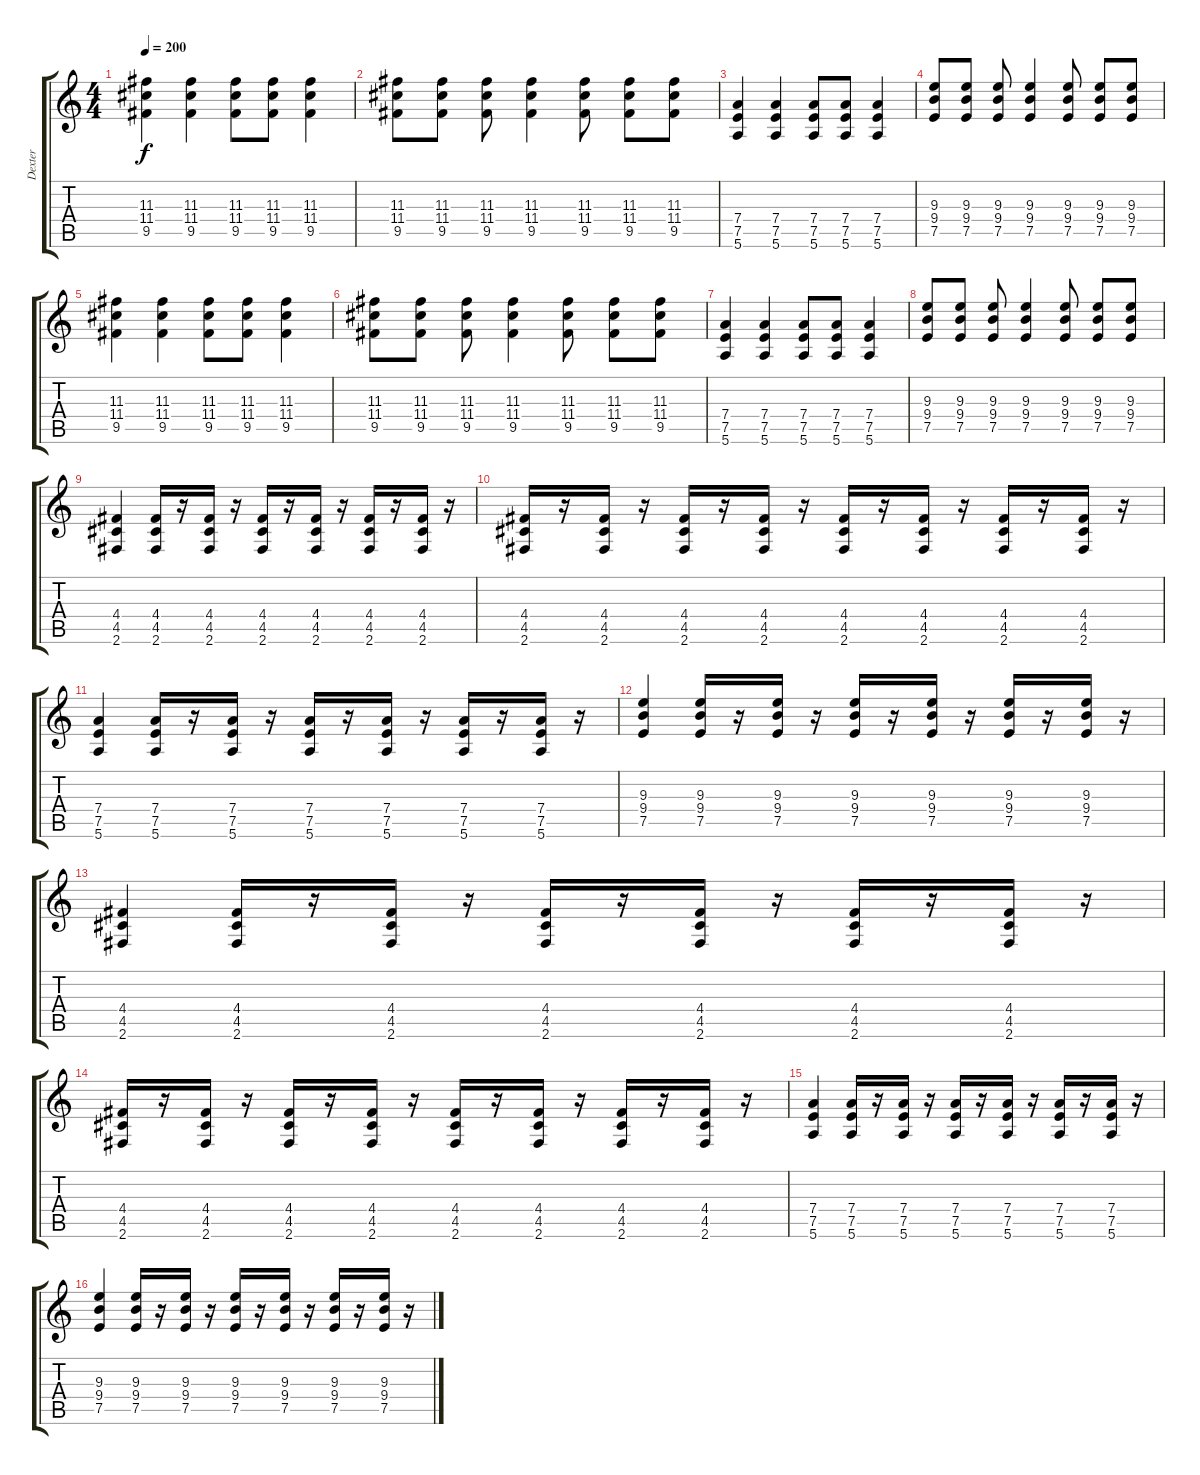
\track ("Dexter" "Dexter") {instrument distortionguitar}
\staff {score tabs}
\tuning (E4 B3 G3 D3 A2 E2) {hide}
\ts (4 4)
\tempo 200
\clef g2
\ks c
(11.3 11.4 9.5).4{dy f} (11.3 11.4 9.5).4 (11.3 11.4 9.5).8 (11.3 11.4 9.5).8 (11.3 11.4 9.5).4 |
(11.3 11.4 9.5).8 (11.3 11.4 9.5).8 (11.3 11.4 9.5).8 (11.3 11.4 9.5).4 (11.3 11.4 9.5).8 (11.3 11.4 9.5).8 (11.3 11.4 9.5).8 |
(7.4 7.5 5.6).4 (7.4 7.5 5.6).4 (7.4 7.5 5.6).8 (7.4 7.5 5.6).8 (7.4 7.5 5.6).4 |
(9.3 9.4 7.5).8 (9.3 9.4 7.5).8 (9.3 9.4 7.5).8 (9.3 9.4 7.5).4 (9.3 9.4 7.5).8 (9.3 9.4 7.5).8 (9.3 9.4 7.5).8 |
(11.3 11.4 9.5).4 (11.3 11.4 9.5).4 (11.3 11.4 9.5).8 (11.3 11.4 9.5).8 (11.3 11.4 9.5).4 |
(11.3 11.4 9.5).8 (11.3 11.4 9.5).8 (11.3 11.4 9.5).8 (11.3 11.4 9.5).4 (11.3 11.4 9.5).8 (11.3 11.4 9.5).8 (11.3 11.4 9.5).8 |
(7.4 7.5 5.6).4 (7.4 7.5 5.6).4 (7.4 7.5 5.6).8 (7.4 7.5 5.6).8 (7.4 7.5 5.6).4 |
(9.3 9.4 7.5).8 (9.3 9.4 7.5).8 (9.3 9.4 7.5).8 (9.3 9.4 7.5).4 (9.3 9.4 7.5).8 (9.3 9.4 7.5).8 (9.3 9.4 7.5).8 |
(4.4 4.5 2.6).4 (4.4 4.5 2.6).16 r.16 (4.4 4.5 2.6).16 r.16 (4.4 4.5 2.6).16 r.16 (4.4 4.5 2.6).16 r.16 (4.4 4.5 2.6).16 r.16 (4.4 4.5 2.6).16 r.16 |
(4.4 4.5 2.6).16 r.16 (4.4 4.5 2.6).16 r.16 (4.4 4.5 2.6).16 r.16 (4.4 4.5 2.6).16 r.16 (4.4 4.5 2.6).16 r.16 (4.4 4.5 2.6).16 r.16 (4.4 4.5 2.6).16 r.16 (4.4 4.5 2.6).16 r.16 |
(7.4 7.5 5.6).4 (7.4 7.5 5.6).16 r.16 (7.4 7.5 5.6).16 r.16 (7.4 7.5 5.6).16 r.16 (7.4 7.5 5.6).16 r.16 (7.4 7.5 5.6).16 r.16 (7.4 7.5 5.6).16 r.16 |
(9.3 9.4 7.5).4 (9.3 9.4 7.5).16 r.16 (9.3 9.4 7.5).16 r.16 (9.3 9.4 7.5).16 r.16 (9.3 9.4 7.5).16 r.16 (9.3 9.4 7.5).16 r.16 (9.3 9.4 7.5).16 r.16 |
(4.4 4.5 2.6).4 (4.4 4.5 2.6).16 r.16 (4.4 4.5 2.6).16 r.16 (4.4 4.5 2.6).16 r.16 (4.4 4.5 2.6).16 r.16 (4.4 4.5 2.6).16 r.16 (4.4 4.5 2.6).16 r.16 |
(4.4 4.5 2.6).16 r.16 (4.4 4.5 2.6).16 r.16 (4.4 4.5 2.6).16 r.16 (4.4 4.5 2.6).16 r.16 (4.4 4.5 2.6).16 r.16 (4.4 4.5 2.6).16 r.16 (4.4 4.5 2.6).16 r.16 (4.4 4.5 2.6).16 r.16 |
(7.4 7.5 5.6).4 (7.4 7.5 5.6).16 r.16 (7.4 7.5 5.6).16 r.16 (7.4 7.5 5.6).16 r.16 (7.4 7.5 5.6).16 r.16 (7.4 7.5 5.6).16 r.16 (7.4 7.5 5.6).16 r.16 |
(9.3 9.4 7.5).4 (9.3 9.4 7.5).16 r.16 (9.3 9.4 7.5).16 r.16 (9.3 9.4 7.5).16 r.16 (9.3 9.4 7.5).16 r.16 (9.3 9.4 7.5).16 r.16 (9.3 9.4 7.5).16 r.16
